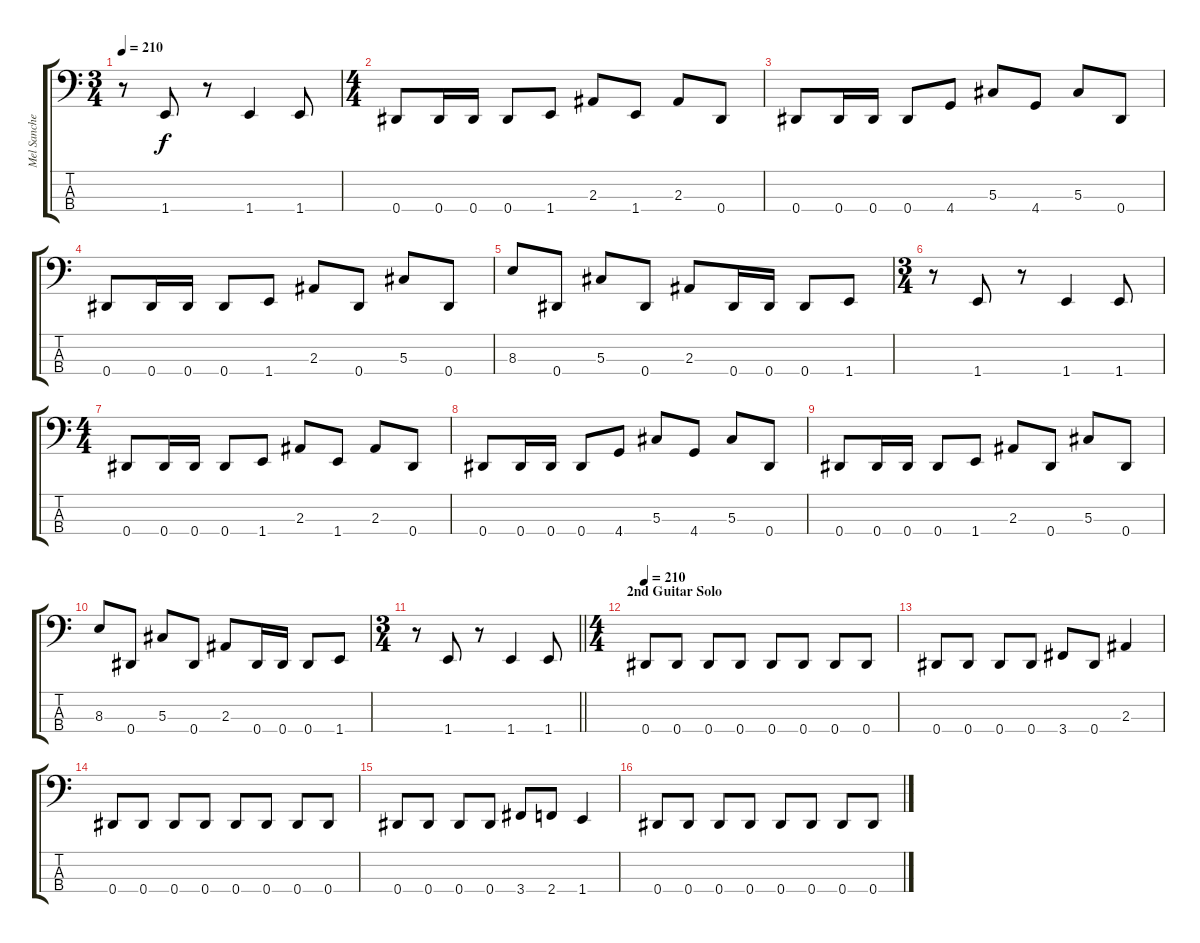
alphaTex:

\track ("Mel Sanchez" "Mel Sanche") {instrument electricbassfinger}
\staff {score tabs}
\tuning (Gb2 Db2 Ab1 Eb1) {hide}
\ts (3 4)
\tempo 210
\clef f4
\ks c
r.8{dy f} 1.4.8 r.8 1.4.4 1.4.8 |
\ts (4 4)
0.4.8 0.4.16 0.4.16 0.4.8 1.4.8 2.3.8 1.4.8 2.3.8 0.4.8 |
0.4.8 0.4.16 0.4.16 0.4.8 4.4.8 5.3.8 4.4.8 5.3.8 0.4.8 |
0.4.8 0.4.16 0.4.16 0.4.8 1.4.8 2.3.8 0.4.8 5.3.8 0.4.8 |
8.3.8 0.4.8 5.3.8 0.4.8 2.3.8 0.4.16 0.4.16 0.4.8 1.4.8 |
\ts (3 4)
r.8 1.4.8 r.8 1.4.4 1.4.8 |
\ts (4 4)
0.4.8 0.4.16 0.4.16 0.4.8 1.4.8 2.3.8 1.4.8 2.3.8 0.4.8 |
0.4.8 0.4.16 0.4.16 0.4.8 4.4.8 5.3.8 4.4.8 5.3.8 0.4.8 |
0.4.8 0.4.16 0.4.16 0.4.8 1.4.8 2.3.8 0.4.8 5.3.8 0.4.8 |
8.3.8 0.4.8 5.3.8 0.4.8 2.3.8 0.4.16 0.4.16 0.4.8 1.4.8 |
\ts (3 4)
\barLineRight lightlight
r.8 1.4.8 r.8 1.4.4 1.4.8 |
\ts (4 4)
\section ("" "2nd Guitar Solo")
\tempo 210
0.4.8 0.4.8 0.4.8 0.4.8 0.4.8 0.4.8 0.4.8 0.4.8 |
0.4.8 0.4.8 0.4.8 0.4.8 3.4.8 0.4.8 2.3.4 |
0.4.8 0.4.8 0.4.8 0.4.8 0.4.8 0.4.8 0.4.8 0.4.8 |
0.4.8 0.4.8 0.4.8 0.4.8 3.4.8 2.4.8 1.4.4 |
0.4.8 0.4.8 0.4.8 0.4.8 0.4.8 0.4.8 0.4.8 0.4.8
